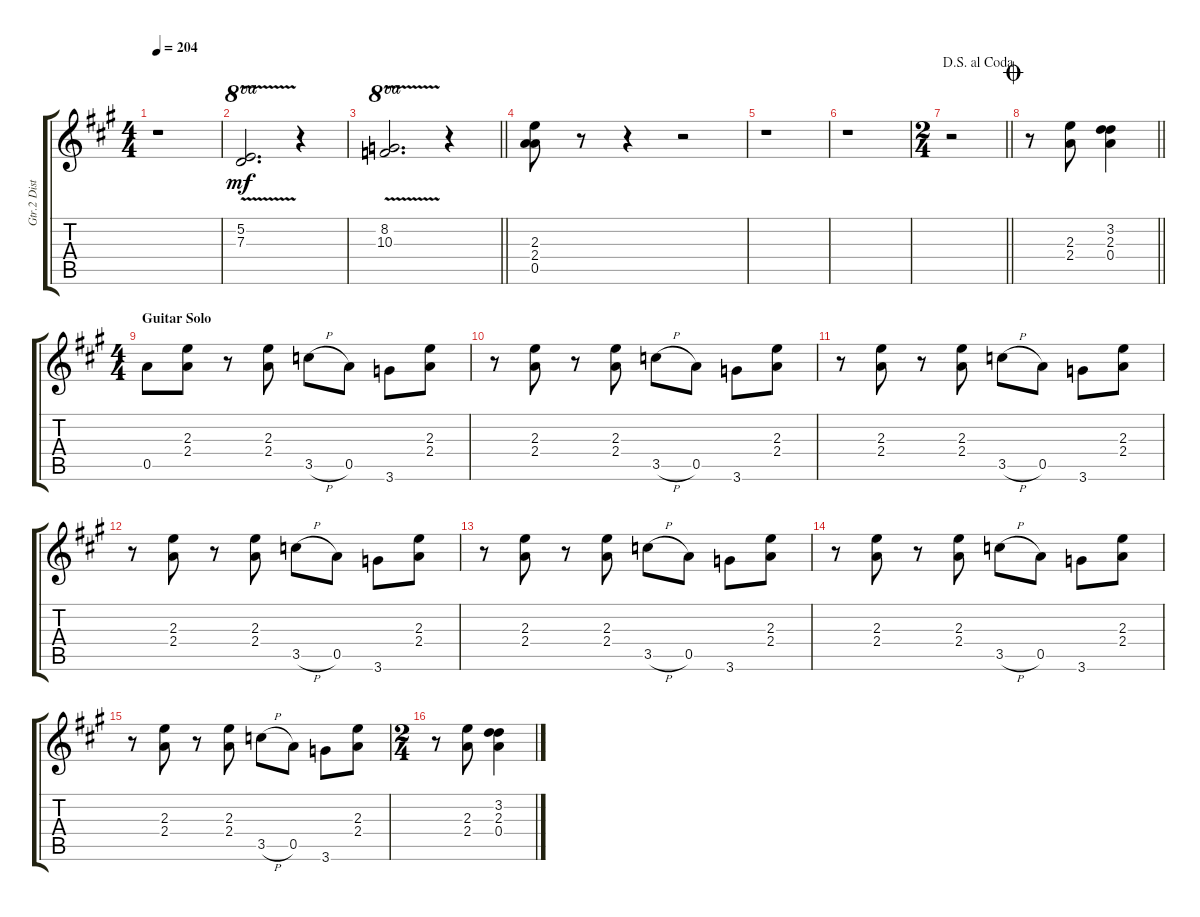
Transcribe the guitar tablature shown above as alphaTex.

\track ("Gtr.2 Distortion" "Gtr.2 Dist") {instrument distortionguitar}
\staff {score tabs}
\tuning (E4 B3 G3 D4 A3 E3) {hide}
\ts (4 4)
\tempo 204
\clef g2
\ks a
r.1{dy mf} |
(5.2{v} 7.3{v}).2{d ot 8va} r.4 |
\barLineRight lightlight
(8.2{v} 10.3{v}).2{d ot 8va} r.4 |
(2.3 2.4 0.5).8 r.8 r.4 r.2 |
r.1 |
r.1 |
\ts (2 4)
\jump dalsegnoalcoda
\barLineRight lightlight
r.2 |
\jump coda
\barLineRight lightlight
r.8 (2.3 2.4).8 (3.2 2.3 0.4).4 |
\ts (4 4)
\section ("" "Guitar Solo")
0.5.8 (2.3 2.4).8 r.8 (2.3 2.4).8 3.5{h}.8 0.5.8 3.6.8 (2.3 2.4).8 |
r.8 (2.3 2.4).8 r.8 (2.3 2.4).8 3.5{h}.8 0.5.8 3.6.8 (2.3 2.4).8 |
r.8 (2.3 2.4).8 r.8 (2.3 2.4).8 3.5{h}.8 0.5.8 3.6.8 (2.3 2.4).8 |
r.8 (2.3 2.4).8 r.8 (2.3 2.4).8 3.5{h}.8 0.5.8 3.6.8 (2.3 2.4).8 |
r.8 (2.3 2.4).8 r.8 (2.3 2.4).8 3.5{h}.8 0.5.8 3.6.8 (2.3 2.4).8 |
r.8 (2.3 2.4).8 r.8 (2.3 2.4).8 3.5{h}.8 0.5.8 3.6.8 (2.3 2.4).8 |
r.8 (2.3 2.4).8 r.8 (2.3 2.4).8 3.5{h}.8 0.5.8 3.6.8 (2.3 2.4).8 |
\ts (2 4)
r.8 (2.3 2.4).8 (3.2 2.3 0.4).4
